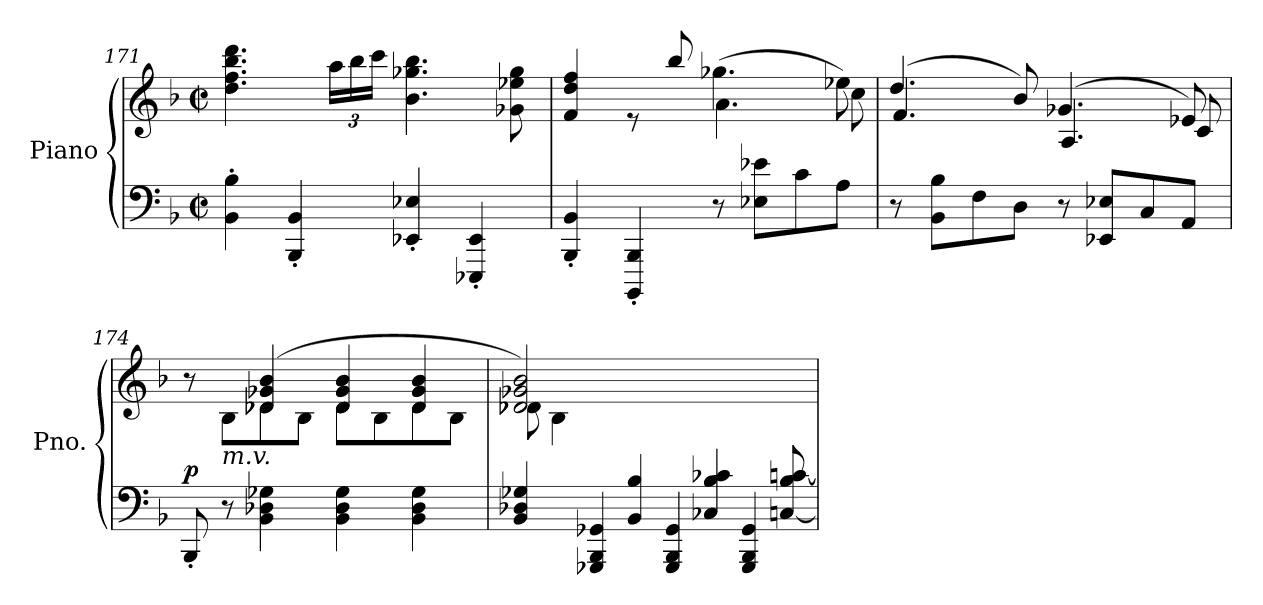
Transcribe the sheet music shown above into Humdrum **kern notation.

**kern	**kern	**dynam
*part1	*part1	*part1
*staff2	*staff1	*staff1/2
*I"Piano	*	*
*I'Pno.	*	*
*clefF4	*clefG2	*
*k[b-]	*k[b-]	*
*M2/2	*M2/2	*
*met(c|)	*met(c|)	*
=171	=171	=171
4BB-\' 4B-\'	4.dd\ 4.ff\ 4.bb-\ 4.ddd\	.
4BBB-/' 4BB-/'	.	.
*	*Xbrackettup	*
.	24aa\LL	.
.	24bb-\	.
.	24ccc\JJ	.
4EE-X/' 4E-X/'	4.b-\ 4.gg-X\ 4.bb-\	.
4EEE-X/' 4EE-/'	.	.
.	8g-X\ 8ee-X\ 8gg-\	.
=172	=172	=172
*	*^	*
4BBB-/' 4BB-/'	4f/ 4dd/ 4ff/	2ryy	.
4BBBB-/' 4BBB-/'	8re	.	.
.	8bb-/	.	.
8r	(>4.gg-X\	4.a\	.
8E-X\ 8e-X\L	.	.	.
8c\	.	.	.
8A\J	8ee-X\)	8cc\	.
=173	=173	=173	=173
8r	(>4.dd/	4.f/	.
8BB-\ 8B-\L	.	.	.
8F\	.	.	.
8D\J	8b-/)	8ryy	.
8r	(>4.g-X/	4.A/	.
8EE-X/ 8E-X/L	.	.	.
8C/	.	.	.
8AA/J	8e-X/)	8c/	.
!!LO:PB:g=z	!!
=174	=174	=174	=174
!	!	!	!LO:DY:a=2
8BBB-'/	8r	8ryy	p
!	!LO:TX:b:i:t=m.v.	!	!
8r	8ryy	8B-\L	.
4BB-\ 4D-X\ 4G-X\	(>4d-X/ 4g-X/ 4b-/	8d-\	.
.	.	8B-\J	.
4BB-\ 4D-\ 4G-\	4d-/ 4g-/ 4b-/	8d-\L	.
.	.	8B-\	.
4BB-\ 4D-\ 4G-\	4d-/ 4g-/ 4b-/	8d-\	.
.	.	8B-\J	.
=175	=175	=175	=175
*^	*	*	*
4BB-/ 4D-X/ 4G-X/	4.ryy	2d-X/ 2g-X/ 2b-/)	8d-\	.
.	.	.	4B-\	.
4GGG-X/ 4BBB-/ 4GG-X/	.	.	.	.
.	4BB-/ 4B-/	.	8ryy	.
4GGG-/ 4BBB-/ 4GG-/	.	2ryy	2ryy	.
.	4C-X/ 4B-/ 4c-X/	.	.	.
4GGG-/ 4BBB-/ 4GG-/	.	.	.	.
.	[8Cn/ 8B-/ [8cn/	.	.	.
*v	*v	*	*	*
*	*v	*v	*
=	=	=
*-	*-	*-
